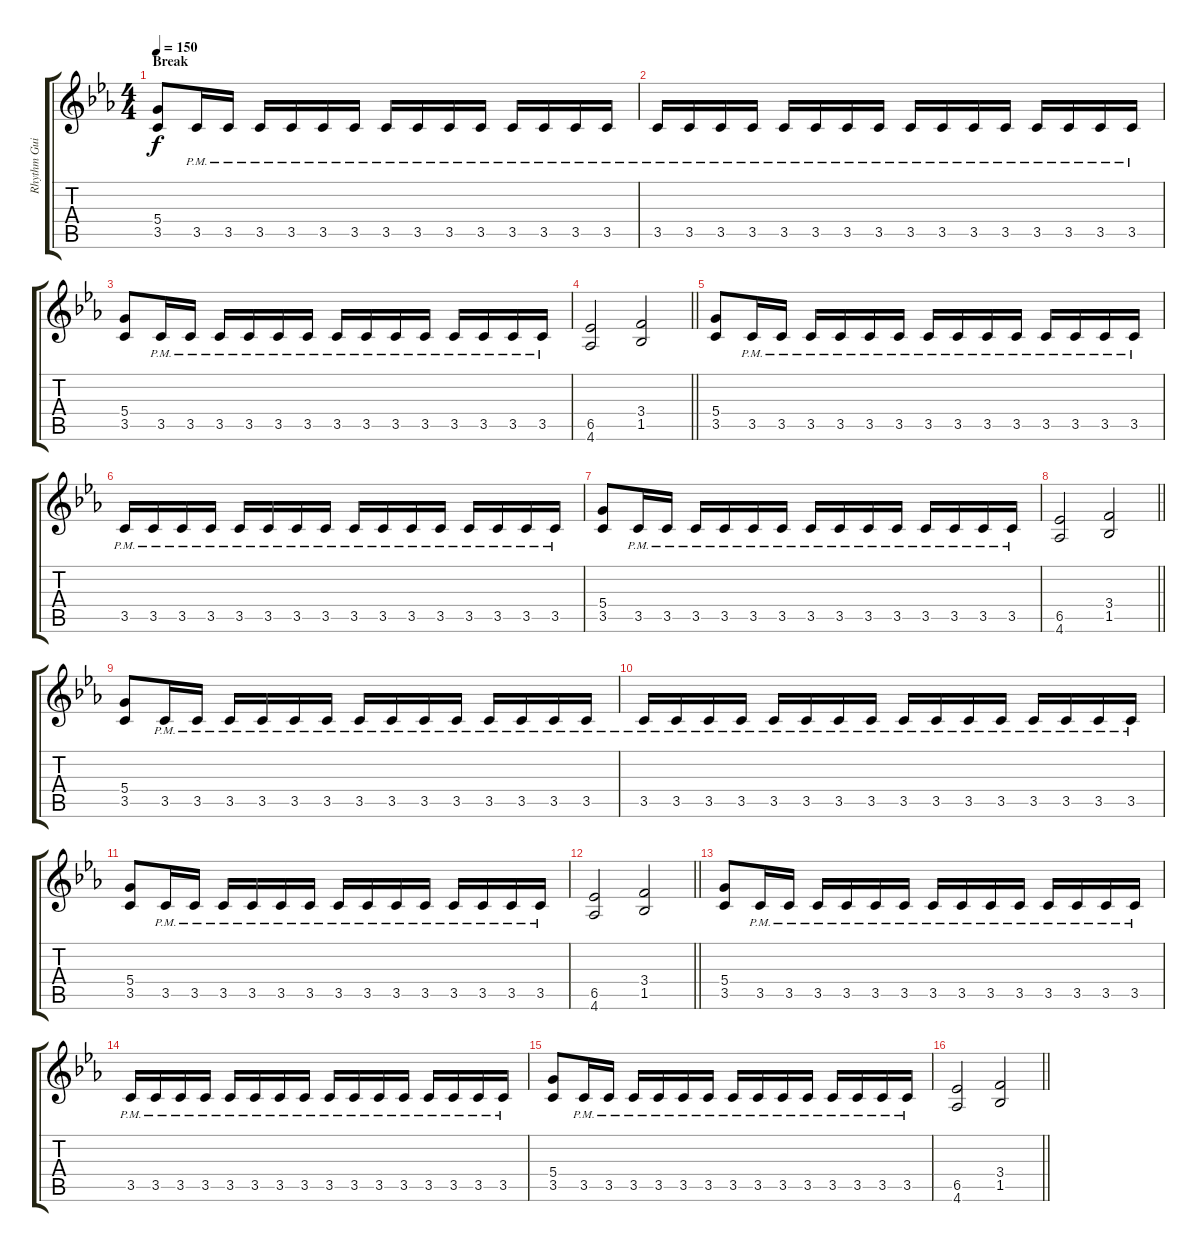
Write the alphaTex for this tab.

\track ("Rhythm Guitar 2: Mikael Bakajev" "Rhythm Gui") {instrument distortionguitar}
\staff {score tabs}
\tuning (E4 B3 G3 D3 A2 E2) {hide}
\ts (4 4)
\section ("" "Break")
\tempo 150
\clef g2
\ks cminor
(5.4 3.5).8{dy f} 3.5{pm}.16 3.5{pm}.16 3.5{pm}.16 3.5{pm}.16 3.5{pm}.16 3.5{pm}.16 3.5{pm}.16 3.5{pm}.16 3.5{pm}.16 3.5{pm}.16 3.5{pm}.16 3.5{pm}.16 3.5{pm}.16 3.5{pm}.16 |
3.5{pm}.16 3.5{pm}.16 3.5{pm}.16 3.5{pm}.16 3.5{pm}.16 3.5{pm}.16 3.5{pm}.16 3.5{pm}.16 3.5{pm}.16 3.5{pm}.16 3.5{pm}.16 3.5{pm}.16 3.5{pm}.16 3.5{pm}.16 3.5{pm}.16 3.5{pm}.16 |
(5.4 3.5).8 3.5{pm}.16 3.5{pm}.16 3.5{pm}.16 3.5{pm}.16 3.5{pm}.16 3.5{pm}.16 3.5{pm}.16 3.5{pm}.16 3.5{pm}.16 3.5{pm}.16 3.5{pm}.16 3.5{pm}.16 3.5{pm}.16 3.5{pm}.16 |
\barLineRight lightlight
(6.5 4.6).2 (3.4 1.5).2 |
(5.4 3.5).8 3.5{pm}.16 3.5{pm}.16 3.5{pm}.16 3.5{pm}.16 3.5{pm}.16 3.5{pm}.16 3.5{pm}.16 3.5{pm}.16 3.5{pm}.16 3.5{pm}.16 3.5{pm}.16 3.5{pm}.16 3.5{pm}.16 3.5{pm}.16 |
3.5{pm}.16 3.5{pm}.16 3.5{pm}.16 3.5{pm}.16 3.5{pm}.16 3.5{pm}.16 3.5{pm}.16 3.5{pm}.16 3.5{pm}.16 3.5{pm}.16 3.5{pm}.16 3.5{pm}.16 3.5{pm}.16 3.5{pm}.16 3.5{pm}.16 3.5{pm}.16 |
(5.4 3.5).8 3.5{pm}.16 3.5{pm}.16 3.5{pm}.16 3.5{pm}.16 3.5{pm}.16 3.5{pm}.16 3.5{pm}.16 3.5{pm}.16 3.5{pm}.16 3.5{pm}.16 3.5{pm}.16 3.5{pm}.16 3.5{pm}.16 3.5{pm}.16 |
\barLineRight lightlight
(6.5 4.6).2 (3.4 1.5).2 |
(5.4 3.5).8 3.5{pm}.16 3.5{pm}.16 3.5{pm}.16 3.5{pm}.16 3.5{pm}.16 3.5{pm}.16 3.5{pm}.16 3.5{pm}.16 3.5{pm}.16 3.5{pm}.16 3.5{pm}.16 3.5{pm}.16 3.5{pm}.16 3.5{pm}.16 |
3.5{pm}.16 3.5{pm}.16 3.5{pm}.16 3.5{pm}.16 3.5{pm}.16 3.5{pm}.16 3.5{pm}.16 3.5{pm}.16 3.5{pm}.16 3.5{pm}.16 3.5{pm}.16 3.5{pm}.16 3.5{pm}.16 3.5{pm}.16 3.5{pm}.16 3.5{pm}.16 |
(5.4 3.5).8 3.5{pm}.16 3.5{pm}.16 3.5{pm}.16 3.5{pm}.16 3.5{pm}.16 3.5{pm}.16 3.5{pm}.16 3.5{pm}.16 3.5{pm}.16 3.5{pm}.16 3.5{pm}.16 3.5{pm}.16 3.5{pm}.16 3.5{pm}.16 |
\barLineRight lightlight
(6.5 4.6).2 (3.4 1.5).2 |
(5.4 3.5).8 3.5{pm}.16 3.5{pm}.16 3.5{pm}.16 3.5{pm}.16 3.5{pm}.16 3.5{pm}.16 3.5{pm}.16 3.5{pm}.16 3.5{pm}.16 3.5{pm}.16 3.5{pm}.16 3.5{pm}.16 3.5{pm}.16 3.5{pm}.16 |
3.5{pm}.16 3.5{pm}.16 3.5{pm}.16 3.5{pm}.16 3.5{pm}.16 3.5{pm}.16 3.5{pm}.16 3.5{pm}.16 3.5{pm}.16 3.5{pm}.16 3.5{pm}.16 3.5{pm}.16 3.5{pm}.16 3.5{pm}.16 3.5{pm}.16 3.5{pm}.16 |
(5.4 3.5).8 3.5{pm}.16 3.5{pm}.16 3.5{pm}.16 3.5{pm}.16 3.5{pm}.16 3.5{pm}.16 3.5{pm}.16 3.5{pm}.16 3.5{pm}.16 3.5{pm}.16 3.5{pm}.16 3.5{pm}.16 3.5{pm}.16 3.5{pm}.16 |
\barLineRight lightlight
(6.5 4.6).2 (3.4 1.5).2
